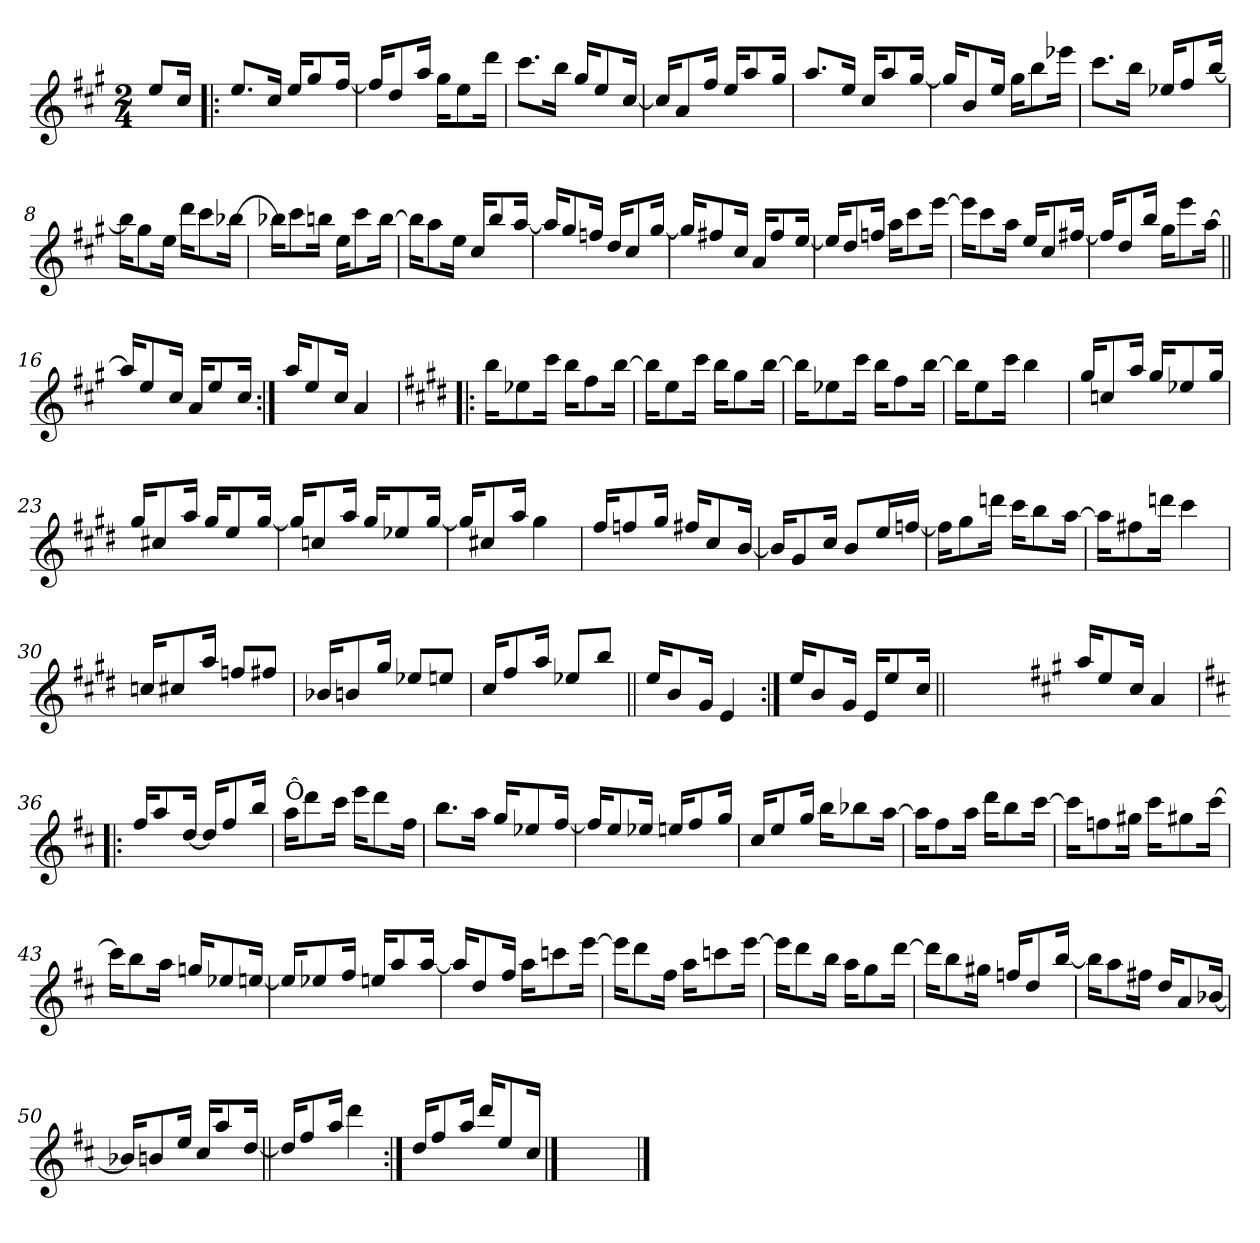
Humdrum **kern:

**kern
*part1
*staff1
*clefG2
*k[f#c#g#]
*A:
*M2/4
=
8ee/L
16cc#/Jk
=1!|:
8.ee/L
16cc#/Jk
16ee/KL
8gg#/
[16ff#/Jk
=2
16ff#/KL]
8dd/
16aa/Jk
16gg#\KL
8ee\
16ddd\Jk
=3
8.ccc#\L
16bb\Jk
16gg#/KL
8ee/
[16cc#/Jk
=4
16cc#/KL]
8a/
16ff#/Jk
16ee/KL
8aa/
16gg#/Jk
!!LO:LB:g=z
=5
8.aa/L
16ee/Jk
16cc#/KL
8aa/
[16gg#/Jk
=6
16gg#/KL]
8b/
16ee/Jk
16gg#\KL
8bb\
16eee-X\Jk
=7
8.ccc#\L
16bb\Jk
16ee-X/KL
8ff#/
[16bb/Jk
=8
16bb\KL]
8gg#\
16ee\Jk
16ddd\KL
8ccc#\
[16bb-X\Jk
=9
16bb-X\KL]
8ccc#\
16bbn\Jk
16ee\KL
8ccc#\
[16bb\Jk
!!LO:LB:g=z
=10
16bb\KL]
8aa\
16ee\Jk
16cc#/KL
8bb/
[16aa/Jk
=11
16aa/KL]
8gg#/
16ffn/Jk
16dd/KL
8cc#/
[16gg#/Jk
=12
16gg#/KL]
8ff#X/
16cc#/Jk
16a/KL
8ff#/
[16ee/Jk
=13
16ee/KL]
8dd/
16ffn/Jk
16aa\KL
8ccc#\
[16eee\Jk
=14
16eee\KL]
8ccc#\
16aa\Jk
16ee/KL
8cc#/
[16ff#X/Jk
!!LO:LB:g=z
=15
16ff#/KL]
8dd/
16bb/Jk
16gg#\KL
8eee\
[16aa\Jk
=16||
16aa/KL]
8ee/
16cc#/Jk
16a/KL
8ee/
16cc#/Jk
=17:|!
16aa/KL
8ee/
16cc#/Jk
4a/
=18!|:
*k[f#c#g#d#]
*E:
16bb\KL
8ee-X\
16ccc#\Jk
16bb\KL
8ff#\
[16bb\Jk
=19
16bb\KL]
8ee\
16ccc#\Jk
16bb\KL
8gg#\
[16bb\Jk
!!LO:LB:g=z
=20
16bb\KL]
8ee-X\
16ccc#\Jk
16bb\KL
8ff#\
[16bb\Jk
=21
16bb\KL]
8ee\
16ccc#\Jk
4bb\
=22
16gg#/KL
8ccn/
16aa/Jk
16gg#/KL
8ee-X/
16gg#/Jk
=23
16gg#/KL
8cc#X/
16aa/Jk
16gg#/KL
8ee/
[16gg#/Jk
=24
16gg#/KL]
8ccn/
16aa/Jk
16gg#/KL
8ee-X/
[16gg#/Jk
!!LO:LB:g=z
=25
16gg#/KL]
8cc#X/
16aa/Jk
4gg#\
=26
16ff#/KL
8ffn/
16gg#/Jk
16ff#X/KL
8cc#/
[16b/Jk
=27
16b/KL]
8g#/
16cc#/Jk
8b/L
16ee/L
[16ffn/JJ
=28
16ffn\KL]
8gg#\
16dddn\Jk
16ccc#\KL
8bb\
[16aa\Jk
=29
16aa\KL]
8ff#X\
16dddn\Jk
4ccc#\
!!LO:LB:g=z
=30
16ccn/KL
8cc#X/
16aa/Jk
8ffn/L
8ff#X/J
=31
16b-X/KL
8bn/
16gg#/Jk
8ee-X/L
8een/J
=32
16cc#/KL
8ff#/
16aa/Jk
8ee-X/L
8bb/J
=33||
16ee/KL
8b/
16g#/Jk
4e/
=34:|!
16ee/KL
8b/
16g#/Jk
16e/KL
8ee/
16cc#/Jk
=34X341||
2ryy
!!LO:LB:g=z
=35-
*k[f#c#g#]
*A:
16aa/KL
8ee/
16cc#/Jk
4a/
=36!|:
*k[f#c#]
*D:
16ff#/KL
8aa/
[16dd/Jk
16dd/KL]
8ff#/
16bb/Jk
=37
!LO:TX:a:t=Ô
16aa\KL
8ddd\
16ccc#\Jk
16eee\KL
8ddd\
16ff#\Jk
=38
8.bb\L
16aa\Jk
16gg/KL
8ee-X/
[16ff#/Jk
=39
16ff#/KL]
8ee/
16ee-X/Jk
16een/KL
8ff#/
16gg/Jk
!!LO:LB:g=z
=40
16cc#/KL
8ee/
16gg/Jk
16bb\KL
8bb-X\
[16aa\Jk
=41
16aa\KL]
8ff#\
16aa\Jk
16ddd\KL
8bb\
[16ccc#\Jk
=42
16ccc#\KL]
8ffn\
16gg#X\Jk
16ccc#\KL
8gg#X\
[16ccc#\Jk
=43
16ccc#\KL]
8bb\
16aa\Jk
16ggn/KL
8ee-X/
[16een/Jk
=44
16ee/KL]
8ee-X/
16ff#/Jk
16een/KL
8aa/
[16aa/Jk
!!LO:PB:g=z
=45
16aa/KL]
8dd/
16ff#/Jk
16aa\KL
8cccn\
[16eee\Jk
=46
16eee\KL]
8ddd\
16ff#\Jk
16aa\KL
8cccn\
[16eee\Jk
=47
16eee\KL]
8ddd\
16bb\Jk
16aa\KL
8gg\
[16ddd\Jk
=48
16ddd\KL]
8bb\
16gg#X\Jk
16ffn/KL
8dd/
[16bb/Jk
=49
16bb\KL]
8aa\
16ff#X\Jk
16dd/KL
8a/
[16b-X/Jk
!!LO:LB:g=z
=50
16b-X/KL]
8bn/
16ee/Jk
16cc#/KL
8aa/
[16dd/Jk
=51||
16dd/KL]
8ff#/
16aa/Jk
4ddd\
=52:|!
16dd/KL
8ff#/
16aa/Jk
16ddd/KL
8ee/
16cc#/Jk
==53
2ryy
==
*-
